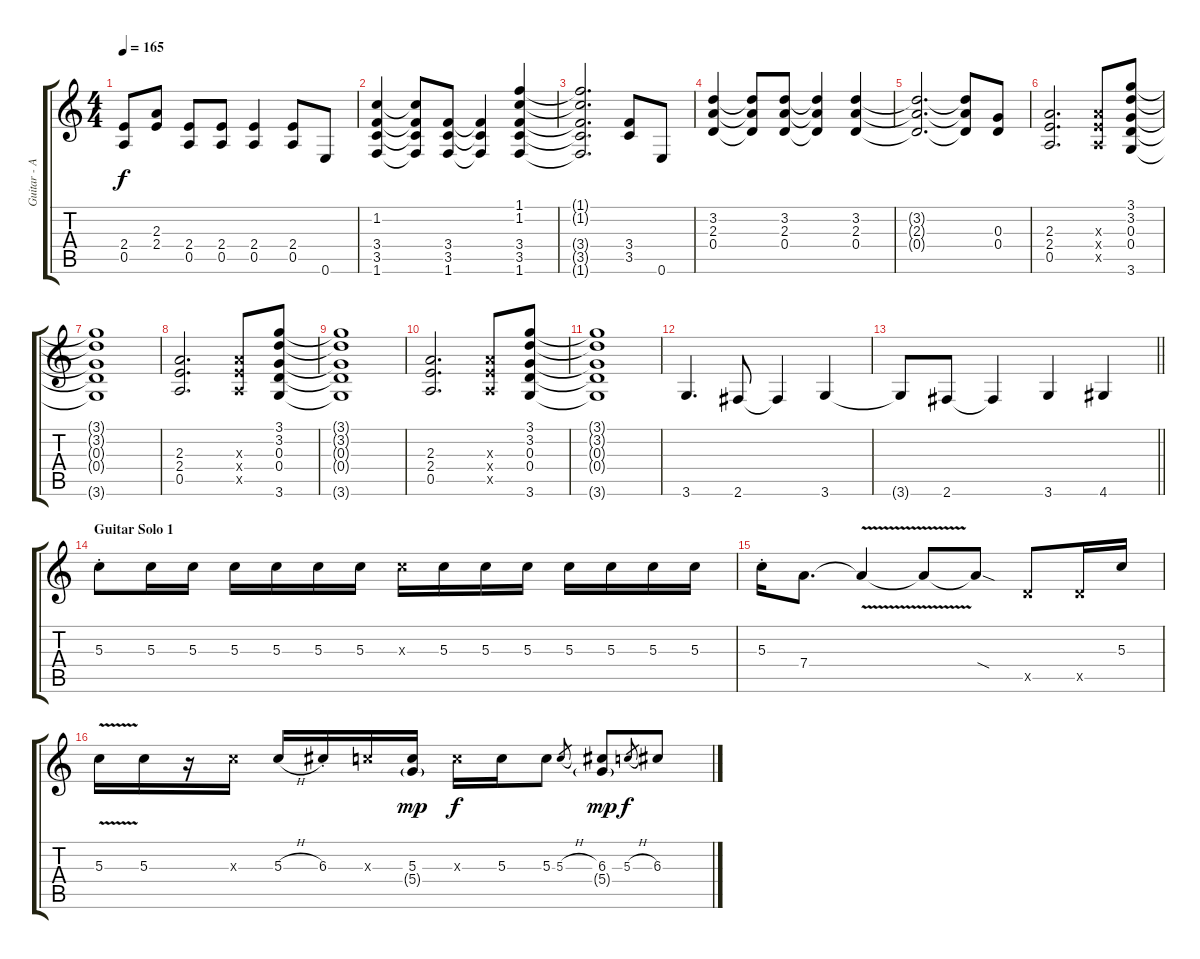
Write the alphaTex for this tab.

\track ("Guitar - Angus" "Guitar - A") {instrument distortionguitar}
\staff {score tabs}
\tuning (E4 B3 G3 D3 A2 E2) {hide}
\ts (4 4)
\tempo 165
\clef g2
\ks c
(2.4{t} 0.5{t}).8{dy f} (2.3 2.4).8 (2.4 0.5).8 (2.4 0.5).8 (2.4 0.5).4 (2.4 0.5).8 0.6.8 |
(1.2 3.4 3.5 1.6).4 (1.2{t} 3.4{t} 3.5{t} 1.6{t}).8 (3.4 3.5 1.6).8 (3.4{t} 3.5{t} 1.6{t}).4 (1.1 1.2 3.4 3.5 1.6).4 |
(1.1{t} 1.2{t} 3.4{t} 3.5{t} 1.6{t}).2{d} (3.4 3.5).8 0.6.8 |
(3.2 2.3 0.4).4 (3.2{t} 2.3{t} 0.4{t}).8 (3.2 2.3 0.4).8 (3.2{t} 2.3{t} 0.4{t}).4 (3.2 2.3 0.4).4 |
(3.2{t} 2.3{t} 0.4{t}).2{d} (3.2{t} 2.3{t} 0.4{t}).8 (0.3 0.4).8 |
(2.3 2.4 0.5).2{d} (2.3{x} 2.4{x} 0.5{x}).8 (3.1 3.2 0.3 0.4 3.6).8 |
(3.1{t} 3.2{t} 0.3{t} 0.4{t} 3.6{t}).1 |
(2.3 2.4 0.5).2{d} (2.3{x} 2.4{x} 0.5{x}).8 (3.1 3.2 0.3 0.4 3.6).8 |
(3.1{t} 3.2{t} 0.3{t} 0.4{t} 3.6{t}).1 |
(2.3 2.4 0.5).2{d} (2.3{x} 2.4{x} 0.5{x}).8 (3.1 3.2 0.3 0.4 3.6).8 |
(3.1{t} 3.2{t} 0.3{t} 0.4{t} 3.6{t}).1 |
3.6.4{d} 2.6.8 2.6{t}.4 3.6.4 |
\barLineRight lightlight
3.6{t}.8 2.6.8 2.6{t}.4 3.6.4 4.6.4 |
\section ("" "Guitar Solo 1")
5.3{st}.8{volume 14 instrument distortionguitar} 5.3.16 5.3.16 5.3.16 5.3.16 5.3.16 5.3.16 5.3{x}.16 5.3.16 5.3.16 5.3.16 5.3.16 5.3.16 5.3.16 5.3.16 |
5.3{st}.16 7.4.8{d} 7.4{v t}.4 7.4{t}.8 7.4{sod t}.8 5.5{x}.8 5.5{x}.16 5.3.16 |
5.3{v}.16 5.3.16 r.16 5.3{x}.16 5.3{h}.16 6.3{st}.16 5.3{x}.16 (5.3 5.4{g}).16{dy mp} 5.3{x}.16{dy f} 5.3.16 5.3.8 5.3{h}.8{gr} (6.3 5.4{g}).8{dy mp} 5.3{h}.8{gr dy f} 6.3.8
